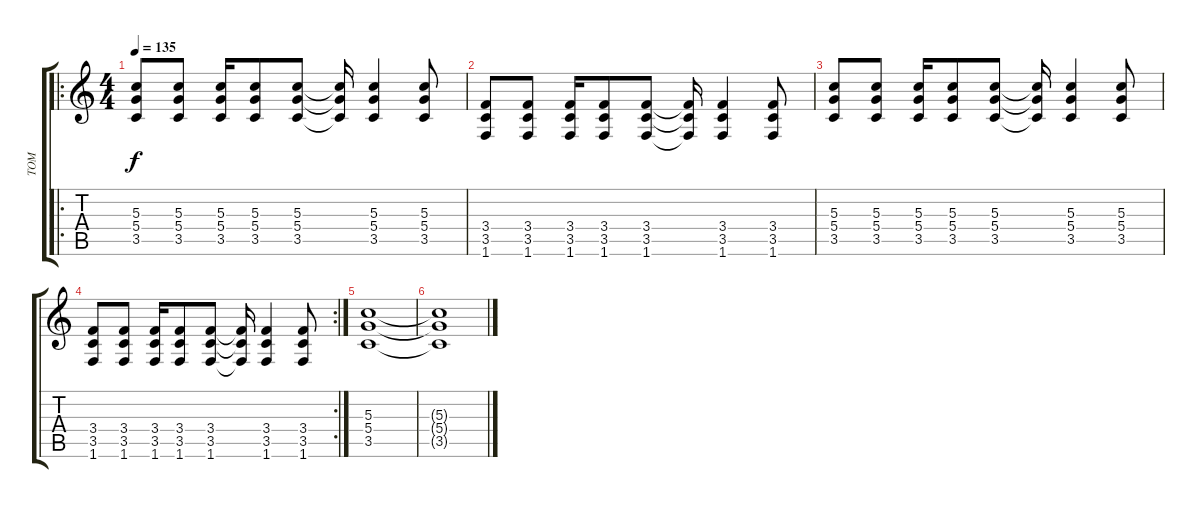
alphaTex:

\track ("TOM" "TOM") {instrument distortionguitar}
\staff {score tabs}
\tuning (E4 B3 G3 D3 A2 E2) {hide}
\ro
\ts (4 4)
\tempo 135
\clef g2
\ks c
(5.3 5.4 3.5).8{dy f} (5.3 5.4 3.5).8 (5.3 5.4 3.5).16 (5.3 5.4 3.5).8 (5.3 5.4 3.5).8 (5.3{t} 5.4{t} 3.5{t}).16 (5.3 5.4 3.5).4 (5.3 5.4 3.5).8 |
(3.4 3.5 1.6).8 (3.4 3.5 1.6).8 (3.4 3.5 1.6).16 (3.4 3.5 1.6).8 (3.4 3.5 1.6).8 (3.4{t} 3.5{t} 1.6{t}).16 (3.4 3.5 1.6).4 (3.4 3.5 1.6).8 |
(5.3 5.4 3.5).8 (5.3 5.4 3.5).8 (5.3 5.4 3.5).16 (5.3 5.4 3.5).8 (5.3 5.4 3.5).8 (5.3{t} 5.4{t} 3.5{t}).16 (5.3 5.4 3.5).4 (5.3 5.4 3.5).8 |
\rc 2
(3.4 3.5 1.6).8 (3.4 3.5 1.6).8 (3.4 3.5 1.6).16 (3.4 3.5 1.6).8 (3.4 3.5 1.6).8 (3.4{t} 3.5{t} 1.6{t}).16 (3.4 3.5 1.6).4 (3.4 3.5 1.6).8 |
(5.3 5.4 3.5).1 |
(5.3{t} 5.4{t} 3.5{t}).1
